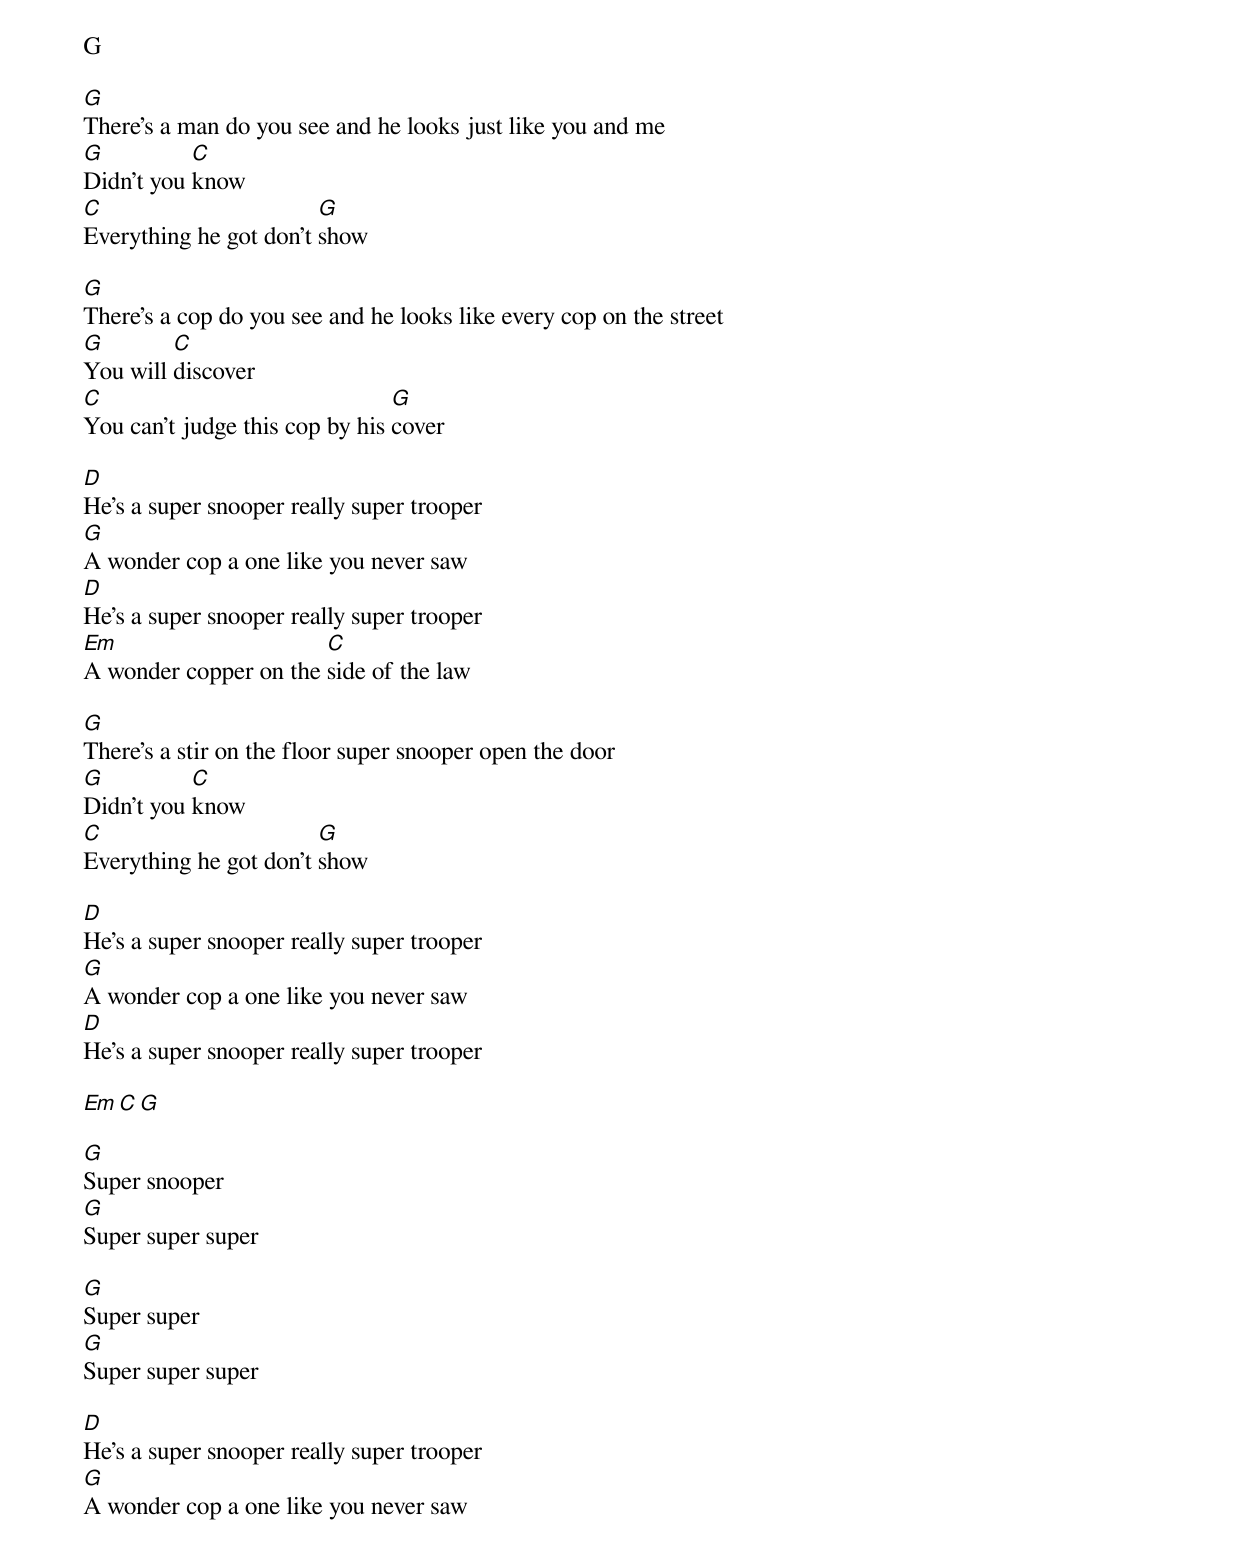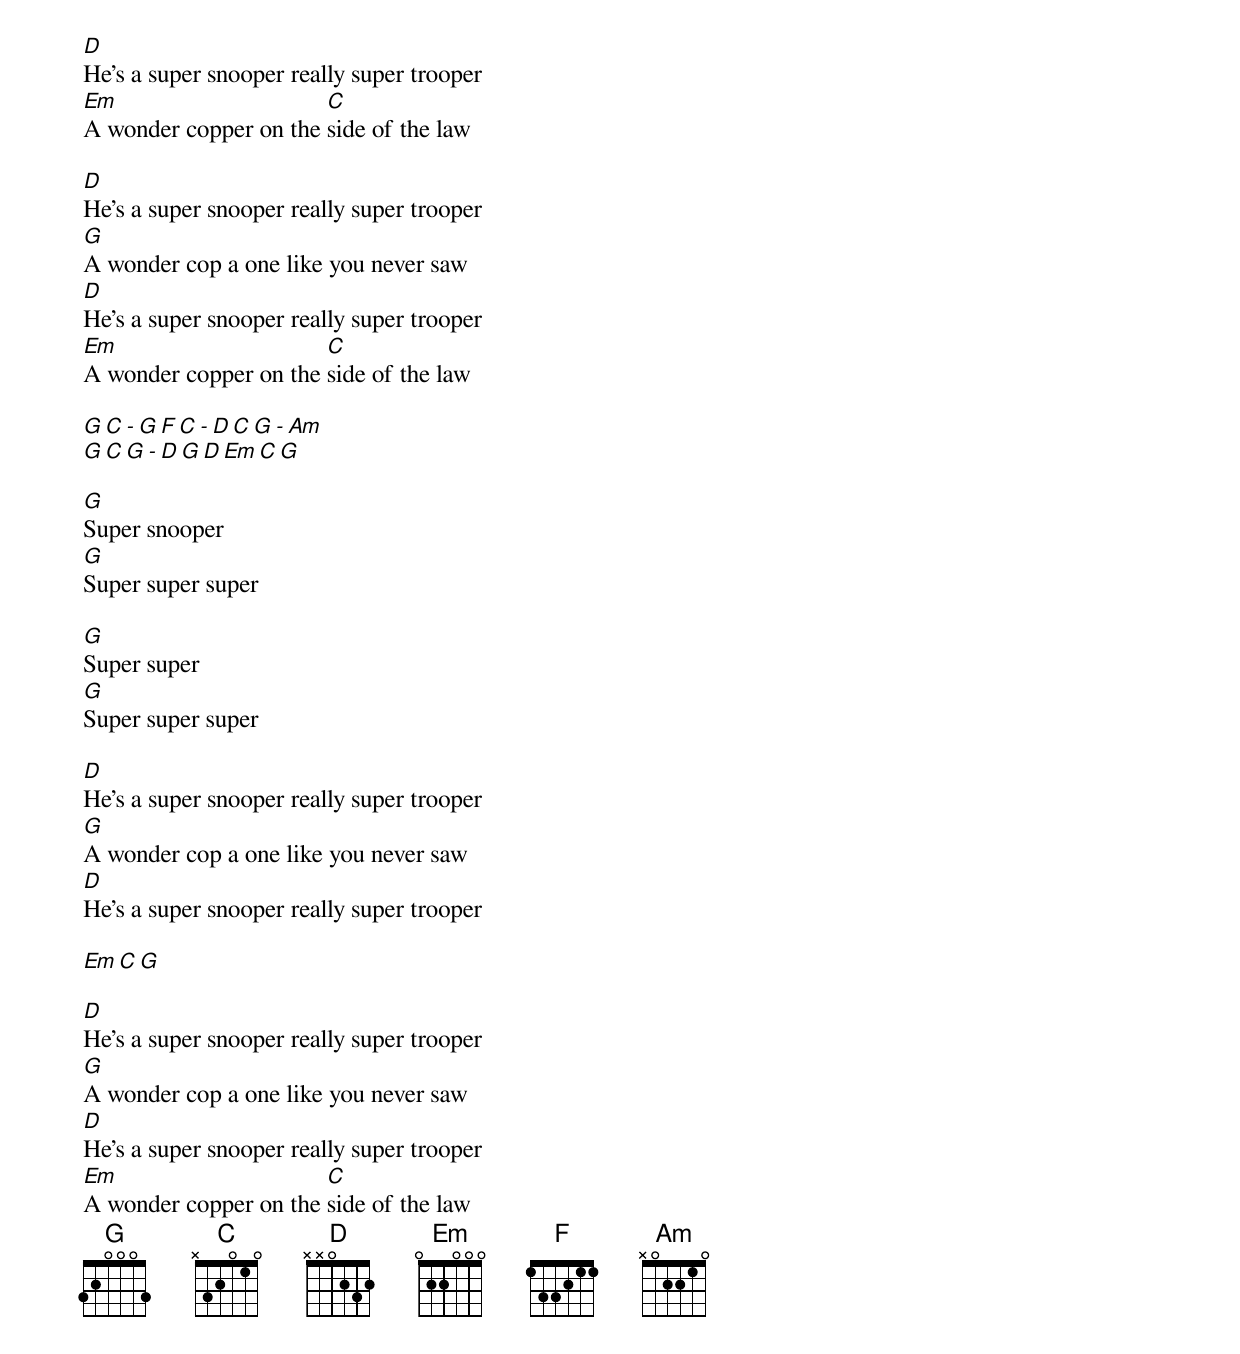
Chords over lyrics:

G

G
There's a man do you see and he looks just like you and me
G          C
Didn't you know
C                       G
Everything he got don't show

G
There's a cop do you see and he looks like every cop on the street
G        C
You will discover
C                               G
You can't judge this cop by his cover

D
He's a super snooper really super trooper
G
A wonder cop a one like you never saw
D
He's a super snooper really super trooper
Em                     C
A wonder copper on the side of the law

G
There's a stir on the floor super snooper open the door
G          C
Didn't you know
C                       G
Everything he got don't show

D
He's a super snooper really super trooper
G
A wonder cop a one like you never saw
D
He's a super snooper really super trooper

Em C G

G
Super snooper
G
Super super super

G
Super super
G
Super super super

D
He's a super snooper really super trooper
G
A wonder cop a one like you never saw
D
He's a super snooper really super trooper
Em                     C
A wonder copper on the side of the law

D
He's a super snooper really super trooper
G
A wonder cop a one like you never saw
D
He's a super snooper really super trooper
Em                     C
A wonder copper on the side of the law

G C - G F C - D C G - Am
G C G - D G D Em C G

G
Super snooper
G
Super super super

G
Super super
G
Super super super

D
He's a super snooper really super trooper
G
A wonder cop a one like you never saw
D
He's a super snooper really super trooper

Em C G

D
He's a super snooper really super trooper
G
A wonder cop a one like you never saw
D
He's a super snooper really super trooper
Em                     C
A wonder copper on the side of the law
